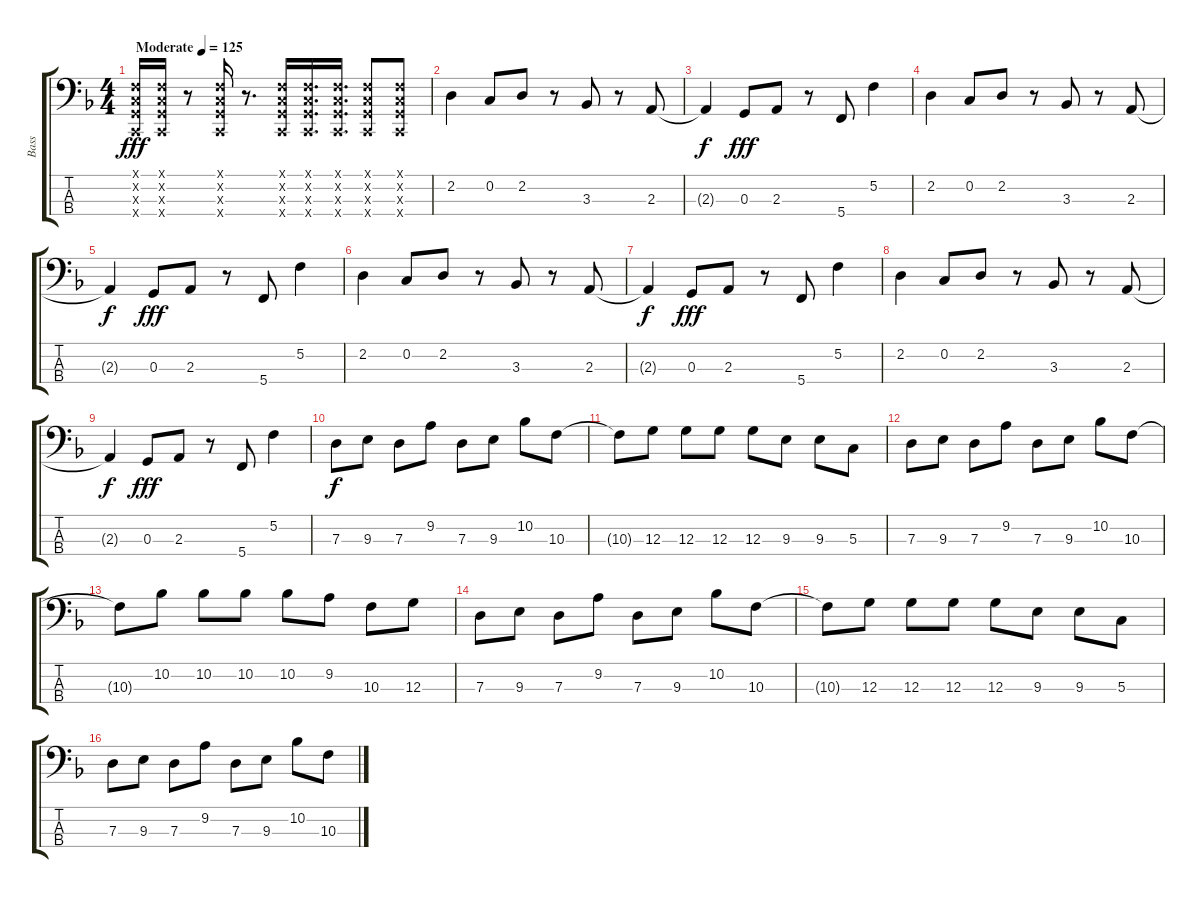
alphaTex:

\track ("Bass" "Bass") {instrument electricbasspick}
\staff {score tabs}
\tuning (F2 C2 G1 C1) {hide}
\ts (4 4)
\tempo (125 "Moderate")
\clef f4
\ks dminor
(0.1{x} 0.2{x} 0.3{x} 0.4{x}).16{dy fff instrument electricbasspick} (0.1{x} 0.2{x} 0.3{x} 0.4{x}).16 r.8 (0.1{x} 0.2{x} 0.3{x} 0.4{x}).16 r.8{d} (0.1{x} 0.2{x} 0.3{x} 0.4{x}).16 (0.1{x} 0.2{x} 0.3{x} 0.4{x}).16{d} (0.1{x} 0.2{x} 0.3{x} 0.4{x}).16{d} (0.1{x} 0.2{x} 0.3{x} 0.4{x}).8 (0.1{x} 0.2{x} 0.3{x} 0.4{x}).8 |
2.2.4 0.2.8 2.2.8 r.8 3.3.8 r.8 2.3.8 |
2.3{t}.4{dy f} 0.3.8{dy fff} 2.3.8 r.8 5.4.8 5.2.4 |
2.2.4 0.2.8 2.2.8 r.8 3.3.8 r.8 2.3.8 |
2.3{t}.4{dy f} 0.3.8{dy fff} 2.3.8 r.8 5.4.8 5.2.4 |
2.2.4 0.2.8 2.2.8 r.8 3.3.8 r.8 2.3.8 |
2.3{t}.4{dy f} 0.3.8{dy fff} 2.3.8 r.8 5.4.8 5.2.4 |
2.2.4 0.2.8 2.2.8 r.8 3.3.8 r.8 2.3.8 |
2.3{t}.4{dy f} 0.3.8{dy fff} 2.3.8 r.8 5.4.8 5.2.4 |
7.3.8{dy f} 9.3.8 7.3.8 9.2.8 7.3.8 9.3.8 10.2.8 10.3.8 |
10.3{t}.8 12.3.8 12.3.8 12.3.8 12.3.8 9.3.8 9.3.8 5.3.8 |
7.3.8 9.3.8 7.3.8 9.2.8 7.3.8 9.3.8 10.2.8 10.3.8 |
10.3{t}.8 10.2.8 10.2.8 10.2.8 10.2.8 9.2.8 10.3.8 12.3.8 |
7.3.8 9.3.8 7.3.8 9.2.8 7.3.8 9.3.8 10.2.8 10.3.8 |
10.3{t}.8 12.3.8 12.3.8 12.3.8 12.3.8 9.3.8 9.3.8 5.3.8 |
7.3.8 9.3.8 7.3.8 9.2.8 7.3.8 9.3.8 10.2.8 10.3.8
